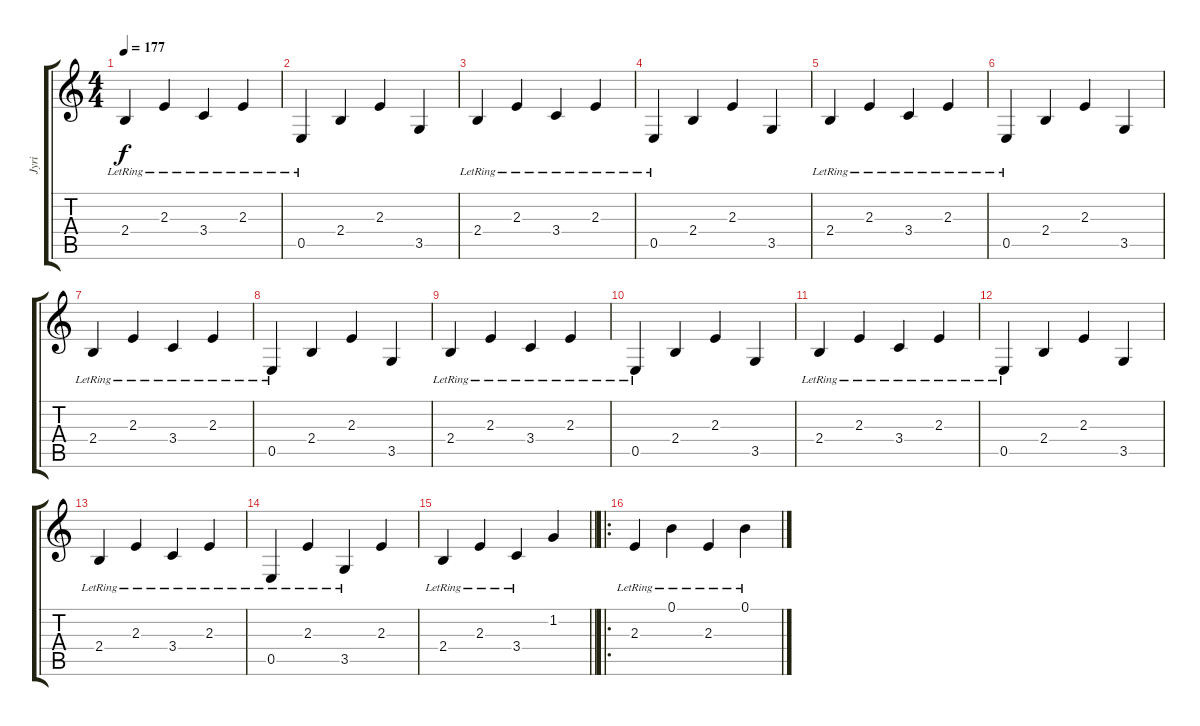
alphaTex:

\track ("Jyri" "Jyri") {instrument distortionguitar}
\staff {score tabs}
\tuning (B3 Gb3 D3 A2 E2 B1) {hide}
\ts (4 4)
\tempo 177
\clef g2
\ks c
2.4{lr}.4{dy f} 2.3{lr}.4 3.4{lr}.4 2.3{lr}.4 |
0.5{lr}.4{volume 16 instrument electricguitarjazz} 2.4.4 2.3.4 3.5.4 |
2.4{lr}.4 2.3{lr}.4 3.4{lr}.4 2.3{lr}.4 |
0.5{lr}.4{volume 16 instrument electricguitarjazz} 2.4.4 2.3.4 3.5.4 |
2.4{lr}.4 2.3{lr}.4 3.4{lr}.4 2.3{lr}.4 |
0.5{lr}.4{volume 16 instrument electricguitarjazz} 2.4.4 2.3.4 3.5.4 |
2.4{lr}.4 2.3{lr}.4 3.4{lr}.4 2.3{lr}.4 |
0.5{lr}.4{volume 16 instrument electricguitarjazz} 2.4.4 2.3.4 3.5.4 |
2.4{lr}.4 2.3{lr}.4 3.4{lr}.4 2.3{lr}.4 |
0.5{lr}.4{volume 16 instrument electricguitarjazz} 2.4.4 2.3.4 3.5.4 |
2.4{lr}.4 2.3{lr}.4 3.4{lr}.4 2.3{lr}.4 |
0.5{lr}.4{volume 16 instrument electricguitarjazz} 2.4.4 2.3.4 3.5.4 |
2.4{lr}.4 2.3{lr}.4 3.4{lr}.4 2.3{lr}.4 |
0.5{lr}.4{volume 16 instrument electricguitarjazz} 2.3{lr}.4 3.5{lr}.4 2.3.4 |
\barLineRight lightlight
2.4{lr}.4 2.3{lr}.4 3.4{lr}.4 1.2.4 |
\ro
2.3{lr}.4{volume 12 instrument distortionguitar} 0.1{lr}.4 2.3{lr}.4 0.1{lr}.4
